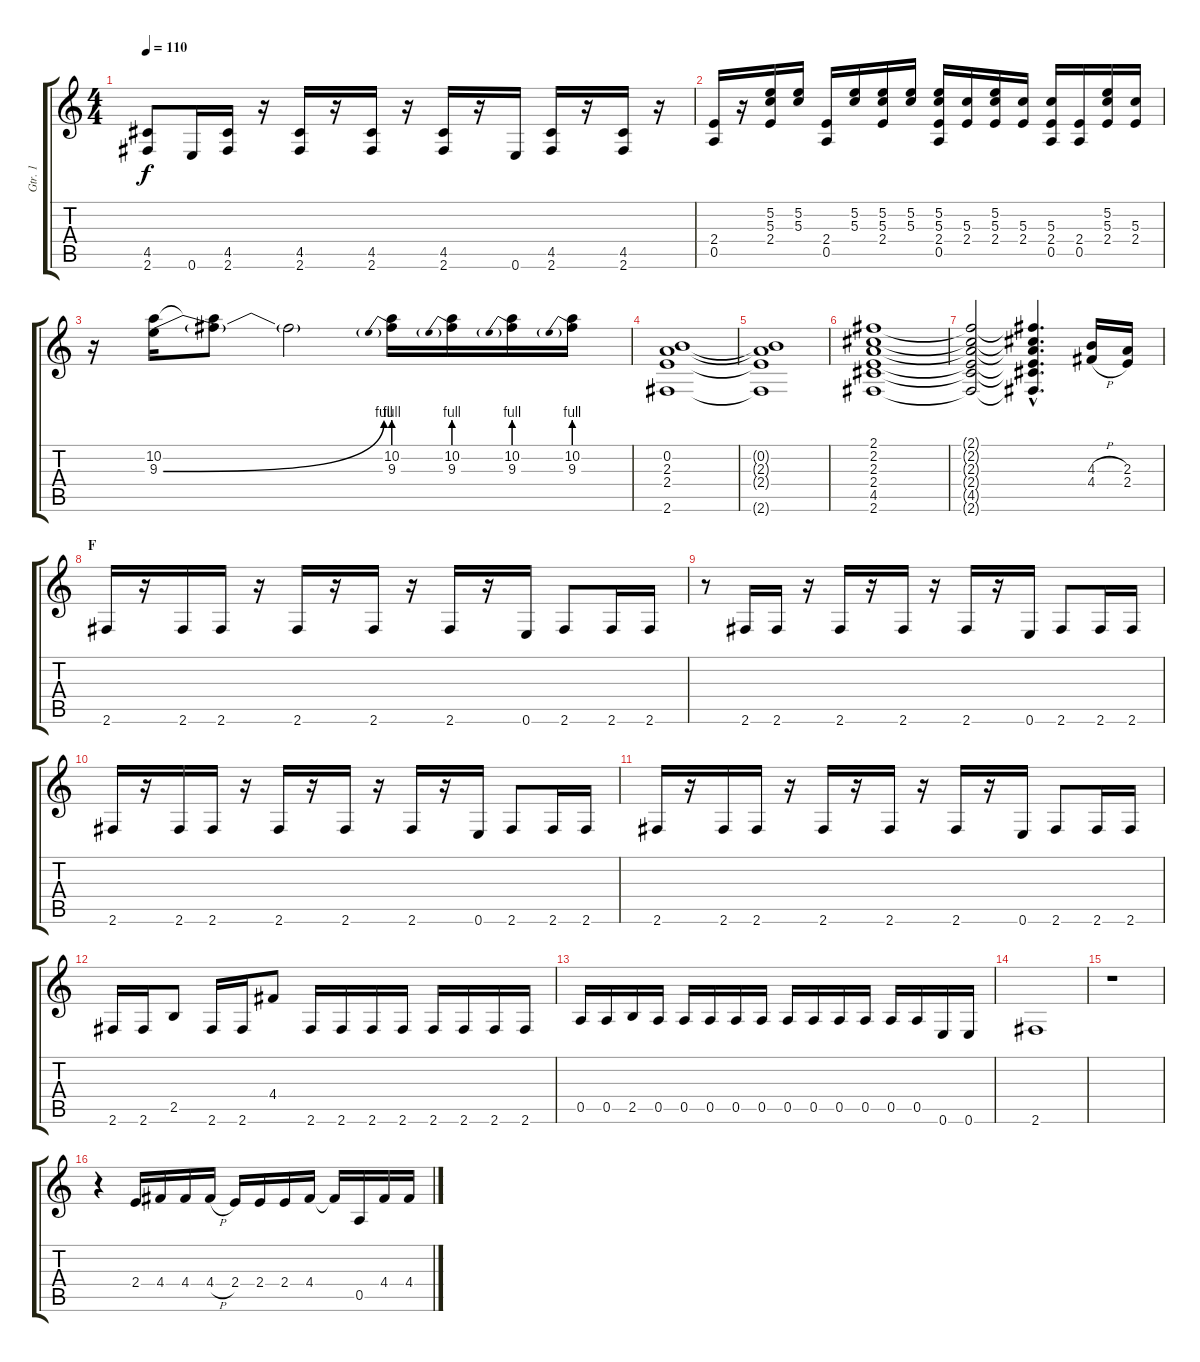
\track ("Gtr. 1" "Gtr. 1") {instrument distortionguitar}
\staff {score tabs}
\tuning (E4 B3 G3 D3 A2 E2) {hide}
\ts (4 4)
\tempo 110
\clef g2
\ks c
(4.5 2.6).8{dy f} 0.6.16 (4.5 2.6).16 r.16 (4.5 2.6).16 r.16 (4.5 2.6).16 r.16 (4.5 2.6).16 r.16 0.6.16 (4.5 2.6).16 r.16 (4.5 2.6).16 r.16 |
(2.4 0.5).16 r.16 (5.2 5.3 2.4).16 (5.2 5.3).16 (2.4 0.5).16 (5.2 5.3).16 (5.2 5.3 2.4).16 (5.2 5.3).16 (5.2 5.3 2.4 0.5).16 (5.3 2.4).16 (5.2 5.3 2.4).16 (5.3 2.4).16 (5.3 2.4 0.5).16 (2.4 0.5).16 (5.2 5.3 2.4).16 (5.3 2.4).16 |
r.16 (10.2 9.3{be (bend 0 0 60 4)}).16 (10.2{t} 9.3{t}).8 9.3{t}.2 (10.2 9.3{be (prebend 0 4 60 4)}).16 (10.2 9.3{be (prebend 0 4 60 4)}).16 (10.2 9.3{be (prebend 0 4 60 4)}).16 (10.2 9.3{be (prebend 0 4 60 4)}).16 |
(0.2 2.3 2.4 2.6).1{volume 11} |
(0.2{t} 2.3{t} 2.4{t} 2.6{t}).1 |
(2.1 2.2 2.3 2.4 4.5 2.6).1 |
(2.1{t} 2.2{t} 2.3{t} 2.4{t} 4.5{t} 2.6{t}).2 (2.1{hac t} 2.2{hac t} 2.3{hac t} 2.4{hac t} 4.5{hac t} 2.6{hac t}).4{d} (4.3{h} 4.4{h}).16 (2.3 2.4).16 |
\section ("" "F")
2.6.16 r.16 2.6.16 2.6.16 r.16 2.6.16 r.16 2.6.16 r.16 2.6.16 r.16 0.6.16 2.6.8 2.6.16 2.6.16 |
r.8 2.6.16 2.6.16 r.16 2.6.16 r.16 2.6.16 r.16 2.6.16 r.16 0.6.16 2.6.8 2.6.16 2.6.16 |
2.6.16 r.16 2.6.16 2.6.16 r.16 2.6.16 r.16 2.6.16 r.16 2.6.16 r.16 0.6.16 2.6.8 2.6.16 2.6.16 |
2.6.16 r.16 2.6.16 2.6.16 r.16 2.6.16 r.16 2.6.16 r.16 2.6.16 r.16 0.6.16 2.6.8 2.6.16 2.6.16 |
2.6.16 2.6.16 2.5.8 2.6.16 2.6.16 4.4.8 2.6.16 2.6.16 2.6.16 2.6.16 2.6.16 2.6.16 2.6.16 2.6.16 |
0.5.16 0.5.16 2.5.16 0.5.16 0.5.16 0.5.16 0.5.16 0.5.16 0.5.16 0.5.16 0.5.16 0.5.16 0.5.16 0.5.16 0.6.16 0.6.16 |
2.6.1 |
r.1 |
r.4 2.4.16 4.4.16 4.4.16 4.4{h}.16 2.4.16 2.4.16 2.4.16 4.4.16 4.4{t}.16 0.5.16 4.4.16 4.4.16
